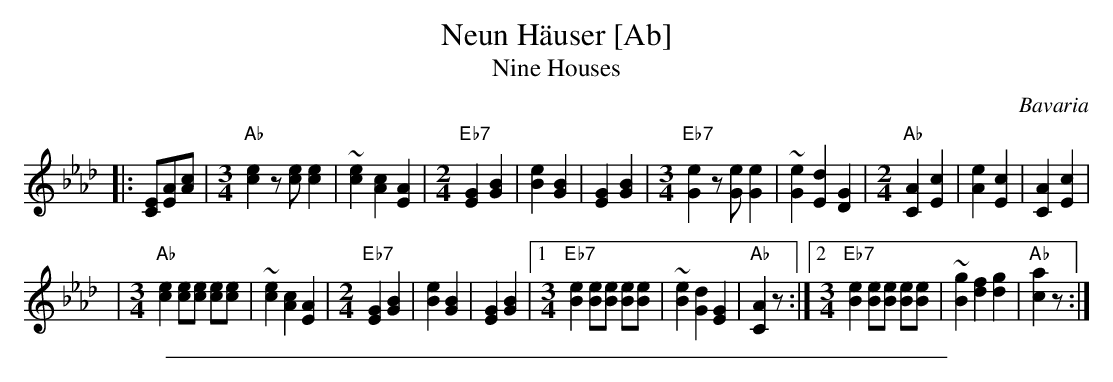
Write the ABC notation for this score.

X:1
T: Neun H\"auser [Ab]
T: Nine Houses
O: Bavaria
M: none
K: Ab
|: [CE][EA][Ac] \
| [M:3/4][L:1/8]"Ab"[c2e2] z[ce] [c2e2] | ~[c2e2] [A2c2] [E2A2] \
| [M:2/4][L:1/8]"Eb7"[E2G2] [G2B2] | [B2e2] [G2B2] | [E2G2][G2B2] \
| [M:3/4][L:1/8]"Eb7"[G2e2] z[Ge] [G2e2] | ~[G2e2] [E2d2] [D2G2] \
| [M:2/4][L:1/8]"Ab"[C2A2] [E2c2] | [A2e2] [E2c2] | [C2A2] [E2c2] |
| [M:3/4][L:1/8]"Ab"[c2e2] [ce][ce] [ce][ce] | ~[c2e2] [A2c2] [E2A2] \
| [M:2/4][L:1/8]"Eb7"[E2G2] [G2B2] | [B2e2] [G2B2] | [E2G2][G2B2] \
|1 [M:3/4][L:1/8]"Eb7"[B2e2] [Be][Be] [Be][Be] | ~[B2e2] [G2d2] [E2G2] | "Ab"[C2A2] z \
:|2[M:3/4][L:1/8]"Eb7"[B2e2] [Be][Be] [Be][Be] | ~[B2g2] [d2f2] [d2g2] | "Ab"[c2a2] z :|
